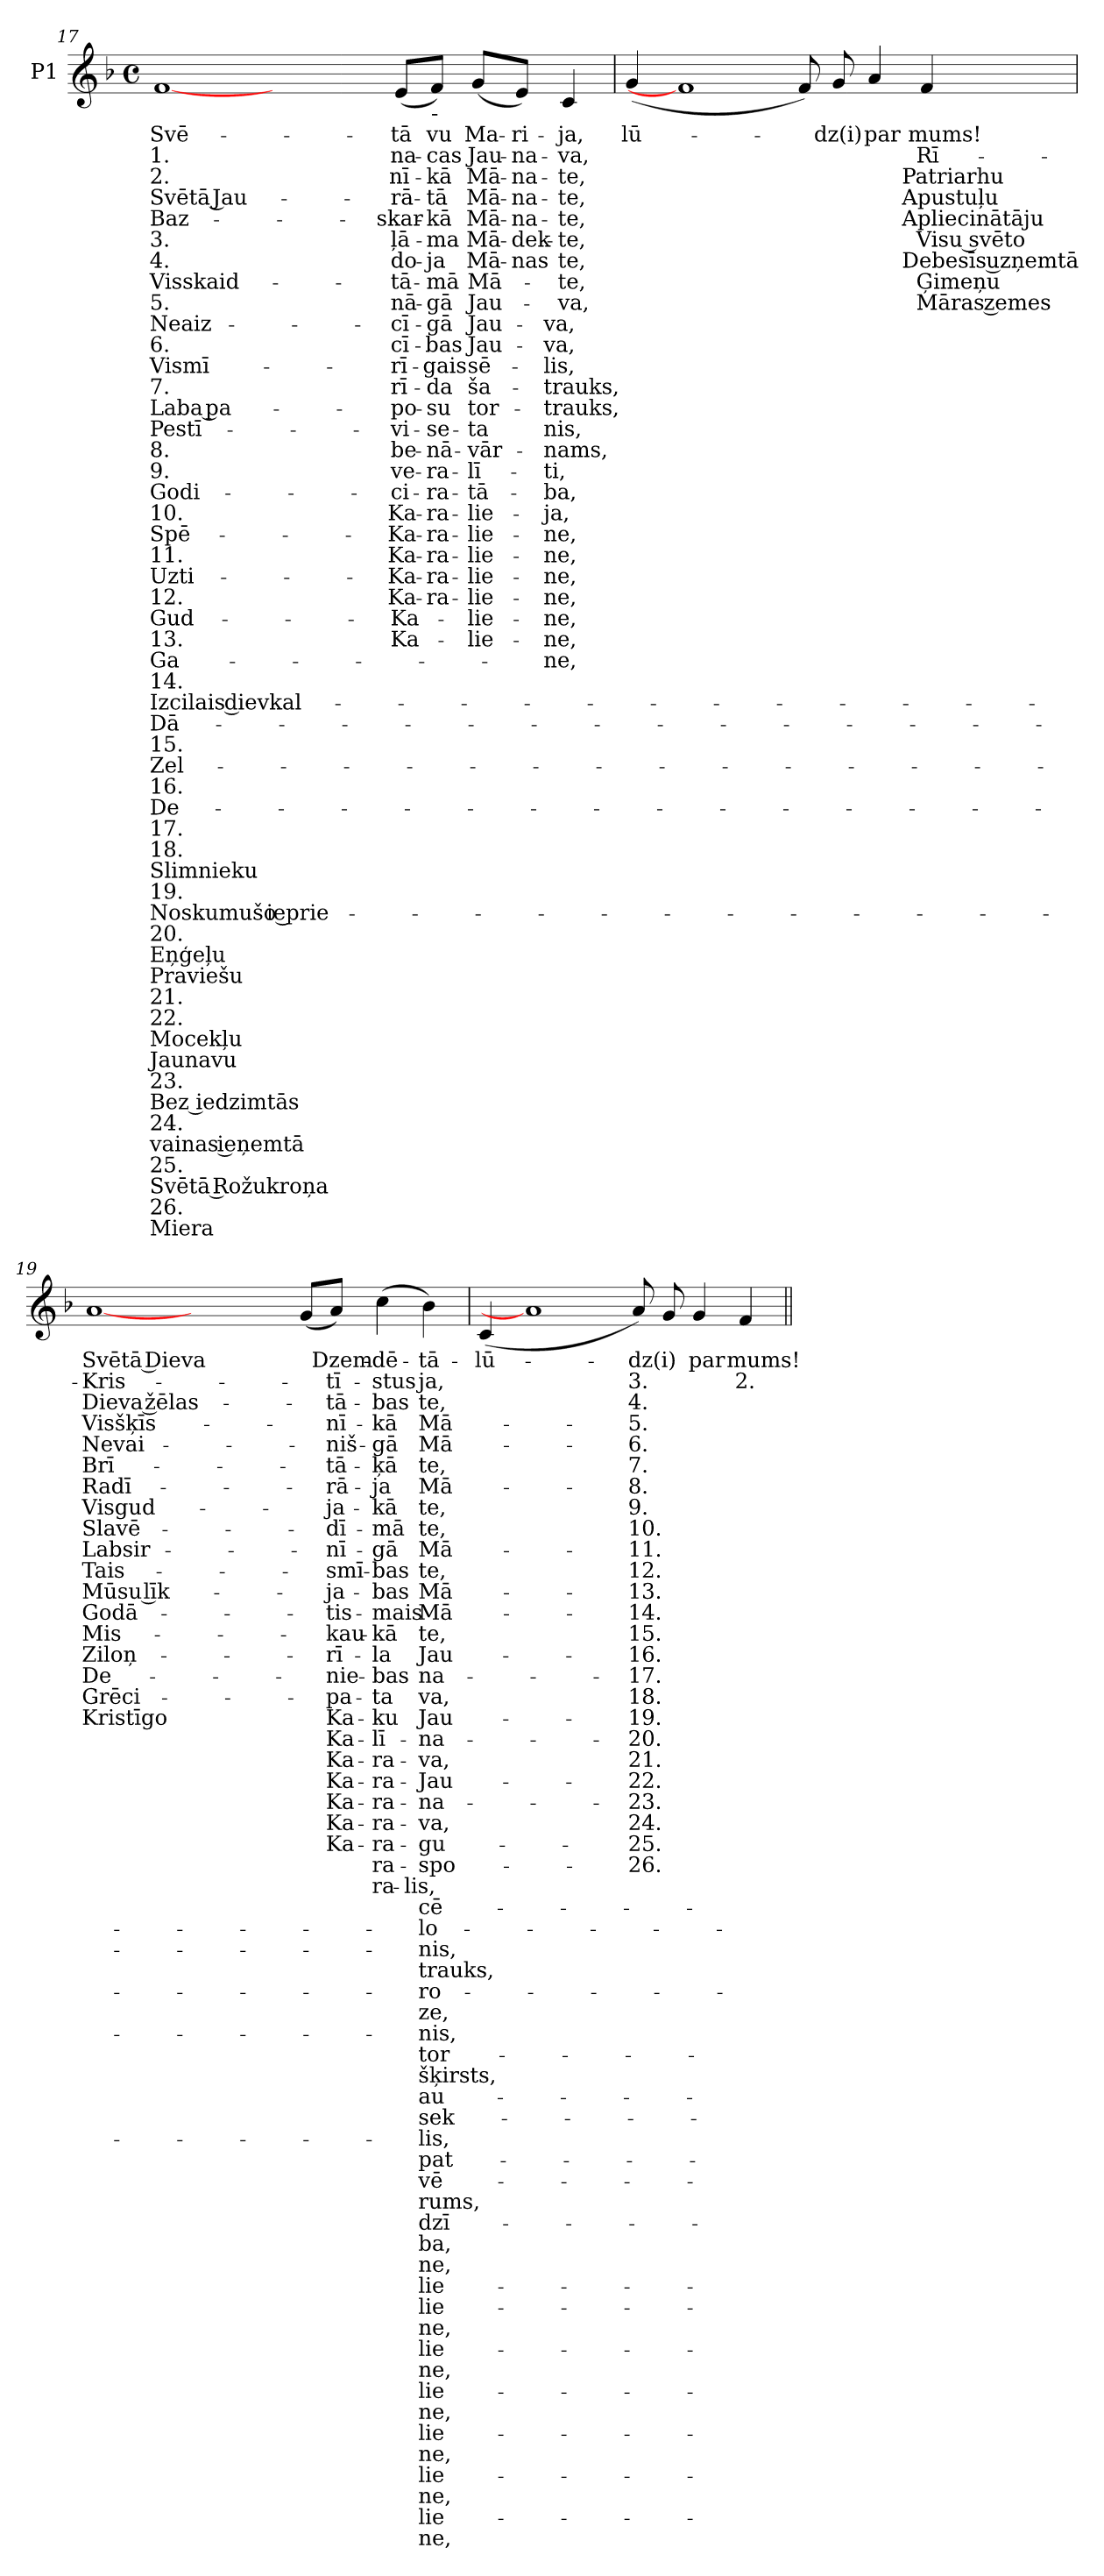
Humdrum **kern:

**kern	**text	**text	**text	**text	**text	**text	**text	**text	**text	**text	**text	**text	**text	**text	**text	**text	**text	**text	**text	**text	**text	**text	**text	**text	**text	**text	**text	**text	**text	**text	**text	**text	**text	**text	**text	**text	**text	**text	**text	**text	**text	**text	**text	**text	**text	**text	**text	**text	**text	**text	**text	**text	**text	**text	**text	**text	**text
*part1	*part1	*part1	*part1	*part1	*part1	*part1	*part1	*part1	*part1	*part1	*part1	*part1	*part1	*part1	*part1	*part1	*part1	*part1	*part1	*part1	*part1	*part1	*part1	*part1	*part1	*part1	*part1	*part1	*part1	*part1	*part1	*part1	*part1	*part1	*part1	*part1	*part1	*part1	*part1	*part1	*part1	*part1	*part1	*part1	*part1	*part1	*part1	*part1	*part1	*part1	*part1	*part1	*part1	*part1	*part1	*part1	*part1
*staff1	*staff1	*staff1	*staff1	*staff1	*staff1	*staff1	*staff1	*staff1	*staff1	*staff1	*staff1	*staff1	*staff1	*staff1	*staff1	*staff1	*staff1	*staff1	*staff1	*staff1	*staff1	*staff1	*staff1	*staff1	*staff1	*staff1	*staff1	*staff1	*staff1	*staff1	*staff1	*staff1	*staff1	*staff1	*staff1	*staff1	*staff1	*staff1	*staff1	*staff1	*staff1	*staff1	*staff1	*staff1	*staff1	*staff1	*staff1	*staff1	*staff1	*staff1	*staff1	*staff1	*staff1	*staff1	*staff1	*staff1	*staff1
*I"P1	*	*	*	*	*	*	*	*	*	*	*	*	*	*	*	*	*	*	*	*	*	*	*	*	*	*	*	*	*	*	*	*	*	*	*	*	*	*	*	*	*	*	*	*	*	*	*	*	*	*	*	*	*	*	*	*	*
!!LO:LB:g=z
*clefG2	*	*	*	*	*	*	*	*	*	*	*	*	*	*	*	*	*	*	*	*	*	*	*	*	*	*	*	*	*	*	*	*	*	*	*	*	*	*	*	*	*	*	*	*	*	*	*	*	*	*	*	*	*	*	*	*	*
*k[b-]	*	*	*	*	*	*	*	*	*	*	*	*	*	*	*	*	*	*	*	*	*	*	*	*	*	*	*	*	*	*	*	*	*	*	*	*	*	*	*	*	*	*	*	*	*	*	*	*	*	*	*	*	*	*	*	*	*
*F:	*	*	*	*	*	*	*	*	*	*	*	*	*	*	*	*	*	*	*	*	*	*	*	*	*	*	*	*	*	*	*	*	*	*	*	*	*	*	*	*	*	*	*	*	*	*	*	*	*	*	*	*	*	*	*	*	*
*M4/4	*	*	*	*	*	*	*	*	*	*	*	*	*	*	*	*	*	*	*	*	*	*	*	*	*	*	*	*	*	*	*	*	*	*	*	*	*	*	*	*	*	*	*	*	*	*	*	*	*	*	*	*	*	*	*	*	*
*met(c)	*	*	*	*	*	*	*	*	*	*	*	*	*	*	*	*	*	*	*	*	*	*	*	*	*	*	*	*	*	*	*	*	*	*	*	*	*	*	*	*	*	*	*	*	*	*	*	*	*	*	*	*	*	*	*	*	*
=17	=17	=17	=17	=17	=17	=17	=17	=17	=17	=17	=17	=17	=17	=17	=17	=17	=17	=17	=17	=17	=17	=17	=17	=17	=17	=17	=17	=17	=17	=17	=17	=17	=17	=17	=17	=17	=17	=17	=17	=17	=17	=17	=17	=17	=17	=17	=17	=17	=17	=17	=17	=17	=17	=17	=17	=17	=17
!	!LO:LY:b:color=#000000	!LO:LY:b:color=#000000	!LO:LY:b:color=#000000	!LO:LY:b:color=#000000	!LO:LY:b:color=#000000	!LO:LY:b:color=#000000	!LO:LY:b:color=#000000	!LO:LY:b:color=#000000	!LO:LY:b:color=#000000	!LO:LY:b:color=#000000	!LO:LY:b:color=#000000	!LO:LY:b:color=#000000	!LO:LY:b:color=#000000	!LO:LY:b:color=#000000	!LO:LY:b:color=#000000	!LO:LY:b:color=#000000	!LO:LY:b:color=#000000	!LO:LY:b:color=#000000	!LO:LY:b:color=#000000	!LO:LY:b:color=#000000	!LO:LY:b:color=#000000	!LO:LY:b:color=#000000	!LO:LY:b:color=#000000	!LO:LY:b:color=#000000	!LO:LY:b:color=#000000	!LO:LY:b:color=#000000	!LO:LY:b:color=#000000	!LO:LY:b:color=#000000	!LO:LY:b:color=#000000	!LO:LY:b:color=#000000	!LO:LY:b:color=#000000	!LO:LY:b:color=#000000	!LO:LY:b:color=#000000	!LO:LY:b:color=#000000	!LO:LY:b:color=#000000	!LO:LY:b:color=#000000	!LO:LY:b:color=#000000	!LO:LY:b:color=#000000	!LO:LY:b:color=#000000	!LO:LY:b:color=#000000	!LO:LY:b:color=#000000	!LO:LY:b:color=#000000	!LO:LY:b:color=#000000	!LO:LY:b:color=#000000	!LO:LY:b:color=#000000	!LO:LY:b:color=#000000	!LO:LY:b:color=#000000	!LO:LY:b:color=#000000	!LO:LY:b:color=#000000	!LO:LY:b:color=#000000	!LO:LY:b:color=#000000	!LO:LY:b:color=#000000	!LO:LY:b:color=#000000	!	!	!	!
[1fi	Svē-	1.	2.	Svētā Jau-	Baz-	3.	4.	Visskaid-	5.	Neaiz-	6.	-Vismī-	7.	Laba pa-	-Pestī-	8.	9.	-Godi-	10.	Spē-	11.	-Uzti-	12.	-Gud-	13.	-Ga-	14.	Izcilais dievkal-	-Dā-	15.	-Zel-	16.	De-	17.	18.	Slimnieku	19.	Noskumušo ieprie-	20.	Eņģeļu	Praviešu	21.	22.	Mocekļu	-Jaunavu	23.	Bez iedzimtās	24.	vainas ieņemtā	25.	-Svētā Rožukroņa	26.	-Miera	.	.	.	.
1ryy	.	.	.	.	.	.	.	.	.	.	.	.	.	.	.	.	.	.	.	.	.	.	.	.	.	.	.	.	.	.	.	.	.	.	.	.	.	.	.	.	.	.	.	.	.	.	.	.	.	.	.	.	.	.	.	.	.
!	!LO:LY:b:color=#000000	!LO:LY:b:color=#000000	!LO:LY:b:color=#000000	!LO:LY:b:color=#000000	!LO:LY:b:color=#000000	!LO:LY:b:color=#000000	!LO:LY:b:color=#000000	!LO:LY:b:color=#000000	!LO:LY:b:color=#000000	!LO:LY:b:color=#000000	!LO:LY:b:color=#000000	!LO:LY:b:color=#000000	!LO:LY:b:color=#000000	!LO:LY:b:color=#000000	!LO:LY:b:color=#000000	!LO:LY:b:color=#000000	!LO:LY:b:color=#000000	!LO:LY:b:color=#000000	!LO:LY:b:color=#000000	!LO:LY:b:color=#000000	!LO:LY:b:color=#000000	!LO:LY:b:color=#000000	!LO:LY:b:color=#000000	!LO:LY:b:color=#000000	!LO:LY:b:color=#000000	!	!	!	!	!	!	!	!	!	!	!	!	!	!	!	!	!	!	!	!	!	!	!	!	!	!	!	!	!	!	!	!
(8ei/L	-tā	-na-	-nī-	-rā-	-skar-	-ļā-	-do-	-tā-	-nā-	-cī-	-cī-	-rī-	-rī-	-po-	-vi-	-be-	-ve-	-ci-	-Ka-	-Ka-	-Ka-	-Ka-	-Ka-	-Ka-	-Ka-	.	.	.	.	.	.	.	.	.	.	.	.	.	.	.	.	.	.	.	.	.	.	.	.	.	.	.	.	.	.	.	.
!LO:TX:b:t=-	!	!	!	!	!	!	!	!	!	!	!	!	!	!	!	!	!	!	!	!	!	!	!	!	!	!	!	!	!	!	!	!	!	!	!	!	!	!	!	!	!	!	!	!	!	!	!	!	!	!	!	!	!	!	!	!	!
!	!LO:LY:b:color=#000000	!LO:LY:b:color=#000000	!LO:LY:b:color=#000000	!LO:LY:b:color=#000000	!LO:LY:b:color=#000000	!LO:LY:b:color=#000000	!LO:LY:b:color=#000000	!LO:LY:b:color=#000000	!LO:LY:b:color=#000000	!LO:LY:b:color=#000000	!LO:LY:b:color=#000000	!LO:LY:b:color=#000000	!LO:LY:b:color=#000000	!LO:LY:b:color=#000000	!LO:LY:b:color=#000000	!LO:LY:b:color=#000000	!LO:LY:b:color=#000000	!LO:LY:b:color=#000000	!LO:LY:b:color=#000000	!LO:LY:b:color=#000000	!LO:LY:b:color=#000000	!LO:LY:b:color=#000000	!LO:LY:b:color=#000000	!	!	!	!	!	!	!	!	!	!	!	!	!	!	!	!	!	!	!	!	!	!	!	!	!	!	!	!	!	!	!	!	!	!
8fi/J)	-vu	-cas	-kā	-tā	kā	ma	ja	-mā	gā	gā	bas	-gais	da	su	-se-	-nā-	-ra-	-ra-	-ra-	-ra-	-ra-	ra-	-ra-	.	.	.	.	.	.	.	.	.	.	.	.	.	.	.	.	.	.	.	.	.	.	.	.	.	.	.	.	.	.	.	.	.	.
!	!LO:LY:b:color=#000000	!LO:LY:b:color=#000000	!LO:LY:b:color=#000000	!LO:LY:b:color=#000000	!LO:LY:b:color=#000000	!LO:LY:b:color=#000000	!LO:LY:b:color=#000000	!LO:LY:b:color=#000000	!LO:LY:b:color=#000000	!LO:LY:b:color=#000000	!LO:LY:b:color=#000000	!LO:LY:b:color=#000000	!LO:LY:b:color=#000000	!LO:LY:b:color=#000000	!LO:LY:b:color=#000000	!LO:LY:b:color=#000000	!LO:LY:b:color=#000000	!LO:LY:b:color=#000000	!LO:LY:b:color=#000000	!LO:LY:b:color=#000000	!LO:LY:b:color=#000000	!LO:LY:b:color=#000000	!LO:LY:b:color=#000000	!LO:LY:b:color=#000000	!LO:LY:b:color=#000000	!	!	!	!	!	!	!	!	!	!	!	!	!	!	!	!	!	!	!	!	!	!	!	!	!	!	!	!	!	!	!	!
(8gi/L	Ma-	Jau-	Mā-	Mā-	Mā-	-Mā-	-Mā-	-Mā-	-Jau-	-Jau-	-Jau-	-sē-	-ša-	-tor-	-ta	vār-	-lī-	-tā-	-lie-	-lie-	-lie-	lie-	-lie-	-lie-	-lie-	.	.	.	.	.	.	.	.	.	.	.	.	.	.	.	.	.	.	.	.	.	.	.	.	.	.	.	.	.	.	.	.
!	!LO:LY:b:color=#000000	!LO:LY:b:color=#000000	!LO:LY:b:color=#000000	!LO:LY:b:color=#000000	!LO:LY:b:color=#000000	!LO:LY:b:color=#000000	!LO:LY:b:color=#000000	!	!	!	!	!	!	!	!	!	!	!	!	!	!	!	!	!	!	!	!	!	!	!	!	!	!	!	!	!	!	!	!	!	!	!	!	!	!	!	!	!	!	!	!	!	!	!	!	!	!
8ei/J)	-ri-	-na-	-na-	-na-	na-	-dek-	-nas	.	.	.	.	.	.	.	.	.	.	.	.	.	.	.	.	.	.	.	.	.	.	.	.	.	.	.	.	.	.	.	.	.	.	.	.	.	.	.	.	.	.	.	.	.	.	.	.	.	.
!	!LO:LY:b:color=#000000	!LO:LY:b:color=#000000	!LO:LY:b:color=#000000	!LO:LY:b:color=#000000	!LO:LY:b:color=#000000	!LO:LY:b:color=#000000	!LO:LY:b:color=#000000	!LO:LY:b:color=#000000	!LO:LY:b:color=#000000	!LO:LY:b:color=#000000	!LO:LY:b:color=#000000	!LO:LY:b:color=#000000	!LO:LY:b:color=#000000	!LO:LY:b:color=#000000	!LO:LY:b:color=#000000	!LO:LY:b:color=#000000	!LO:LY:b:color=#000000	!LO:LY:b:color=#000000	!LO:LY:b:color=#000000	!LO:LY:b:color=#000000	!LO:LY:b:color=#000000	!LO:LY:b:color=#000000	!LO:LY:b:color=#000000	!LO:LY:b:color=#000000	!LO:LY:b:color=#000000	!LO:LY:b:color=#000000	!	!	!	!	!	!	!	!	!	!	!	!	!	!	!	!	!	!	!	!	!	!	!	!	!	!	!	!	!	!	!
4ci/	-ja,	-va,	-te,	-te,	-te,	te,	te,	te,	va,	va,	va,	lis,	trauks,	trauks,	nis,	-nams,	ti,	ba,	ja,	ne,	ne,	ne,	ne,	ne,	ne,	ne,	.	.	.	.	.	.	.	.	.	.	.	.	.	.	.	.	.	.	.	.	.	.	.	.	.	.	.	.	.	.	.
=18	=18	=18	=18	=18	=18	=18	=18	=18	=18	=18	=18	=18	=18	=18	=18	=18	=18	=18	=18	=18	=18	=18	=18	=18	=18	=18	=18	=18	=18	=18	=18	=18	=18	=18	=18	=18	=18	=18	=18	=18	=18	=18	=18	=18	=18	=18	=18	=18	=18	=18	=18	=18	=18	=18	=18	=18	=18
!	!LO:LY:b:color=#000000	!	!	!	!	!	!	!	!	!	!	!	!	!	!	!	!	!	!	!	!	!	!	!	!	!	!	!	!	!	!	!	!	!	!	!	!	!	!	!	!	!	!	!	!	!	!	!	!	!	!	!	!	!	!	!	!
(4gi/	lū-	.	.	.	.	.	.	.	.	.	.	.	.	.	.	.	.	.	.	.	.	.	.	.	.	.	.	.	.	.	.	.	.	.	.	.	.	.	.	.	.	.	.	.	.	.	.	.	.	.	.	.	.	.	.	.	.
1fi]	.	.	.	.	.	.	.	.	.	.	.	.	.	.	.	.	.	.	.	.	.	.	.	.	.	.	.	.	.	.	.	.	.	.	.	.	.	.	.	.	.	.	.	.	.	.	.	.	.	.	.	.	.	.	.	.	.
8fi/)	.	.	.	.	.	.	.	.	.	.	.	.	.	.	.	.	.	.	.	.	.	.	.	.	.	.	.	.	.	.	.	.	.	.	.	.	.	.	.	.	.	.	.	.	.	.	.	.	.	.	.	.	.	.	.	.	.
!	!LO:LY:b:color=#000000	!	!	!	!	!	!	!	!	!	!	!	!	!	!	!	!	!	!	!	!	!	!	!	!	!	!	!	!	!	!	!	!	!	!	!	!	!	!	!	!	!	!	!	!	!	!	!	!	!	!	!	!	!	!	!	!
8gi/	-dz(i)	.	.	.	.	.	.	.	.	.	.	.	.	.	.	.	.	.	.	.	.	.	.	.	.	.	.	.	.	.	.	.	.	.	.	.	.	.	.	.	.	.	.	.	.	.	.	.	.	.	.	.	.	.	.	.	.
!	!LO:LY:b:color=#000000	!	!	!	!	!	!	!	!	!	!	!	!	!	!	!	!	!	!	!	!	!	!	!	!	!	!	!	!	!	!	!	!	!	!	!	!	!	!	!	!	!	!	!	!	!	!	!	!	!	!	!	!	!	!	!	!
4ai/	par	.	.	.	.	.	.	.	.	.	.	.	.	.	.	.	.	.	.	.	.	.	.	.	.	.	.	.	.	.	.	.	.	.	.	.	.	.	.	.	.	.	.	.	.	.	.	.	.	.	.	.	.	.	.	.	.
!	!LO:LY:b:color=#000000	!LO:LY:b:color=#000000	!LO:LY:b:color=#000000	!LO:LY:b:color=#000000	!LO:LY:b:color=#000000	!LO:LY:b:color=#000000	!LO:LY:b:color=#000000	!LO:LY:b:color=#000000	!LO:LY:b:color=#000000	!	!	!	!	!	!	!	!	!	!	!	!	!	!	!	!	!	!	!	!	!	!	!	!	!	!	!	!	!	!	!	!	!	!	!	!	!	!	!	!	!	!	!	!	!	!	!	!
4fi/	mums!	Rī-	Patriarhu	Apustuļu	Apliecinātāju	Visu svēto	Debesīs uzņemtā	Ģimeņu	Māras zemes	.	.	.	.	.	.	.	.	.	.	.	.	.	.	.	.	.	.	.	.	.	.	.	.	.	.	.	.	.	.	.	.	.	.	.	.	.	.	.	.	.	.	.	.	.	.	.	.
=19	=19	=19	=19	=19	=19	=19	=19	=19	=19	=19	=19	=19	=19	=19	=19	=19	=19	=19	=19	=19	=19	=19	=19	=19	=19	=19	=19	=19	=19	=19	=19	=19	=19	=19	=19	=19	=19	=19	=19	=19	=19	=19	=19	=19	=19	=19	=19	=19	=19	=19	=19	=19	=19	=19	=19	=19	=19
!	!LO:LY:b:color=#000000	!LO:LY:b:color=#000000	!LO:LY:b:color=#000000	!LO:LY:b:color=#000000	!LO:LY:b:color=#000000	!LO:LY:b:color=#000000	!LO:LY:b:color=#000000	!LO:LY:b:color=#000000	!LO:LY:b:color=#000000	!LO:LY:b:color=#000000	!LO:LY:b:color=#000000	!LO:LY:b:color=#000000	!LO:LY:b:color=#000000	!LO:LY:b:color=#000000	!LO:LY:b:color=#000000	!LO:LY:b:color=#000000	!LO:LY:b:color=#000000	!LO:LY:b:color=#000000	!	!	!	!	!	!	!	!	!	!	!	!	!	!	!	!	!	!	!	!	!	!	!	!	!	!	!	!	!	!	!	!	!	!	!	!	!	!	!
[1ai	Svētā Dieva	Kris-	Dieva žēlas-	Visšķīs-	Nevai-	-Brī-	-Radī-	-Visgud-	-Slavē-	-Labsir-	-Tais-	Mūsu līk-	-Godā-	-Mis-	-Ziloņ-	-De-	-Grēci-	-Kristīgo	.	.	.	.	.	.	.	.	.	.	.	.	.	.	.	.	.	.	.	.	.	.	.	.	.	.	.	.	.	.	.	.	.	.	.	.	.	.	.
1ryy	.	.	.	.	.	.	.	.	.	.	.	.	.	.	.	.	.	.	.	.	.	.	.	.	.	.	.	.	.	.	.	.	.	.	.	.	.	.	.	.	.	.	.	.	.	.	.	.	.	.	.	.	.	.	.	.	.
(8gi/L	.	.	.	.	.	.	.	.	.	.	.	.	.	.	.	.	.	.	.	.	.	.	.	.	.	.	.	.	.	.	.	.	.	.	.	.	.	.	.	.	.	.	.	.	.	.	.	.	.	.	.	.	.	.	.	.	.
!	!LO:LY:b:color=#000000	!LO:LY:b:color=#000000	!LO:LY:b:color=#000000	!LO:LY:b:color=#000000	!LO:LY:b:color=#000000	!LO:LY:b:color=#000000	!LO:LY:b:color=#000000	!LO:LY:b:color=#000000	!LO:LY:b:color=#000000	!LO:LY:b:color=#000000	!LO:LY:b:color=#000000	!LO:LY:b:color=#000000	!LO:LY:b:color=#000000	!LO:LY:b:color=#000000	!LO:LY:b:color=#000000	!LO:LY:b:color=#000000	!LO:LY:b:color=#000000	!LO:LY:b:color=#000000	!LO:LY:b:color=#000000	!LO:LY:b:color=#000000	!LO:LY:b:color=#000000	!LO:LY:b:color=#000000	!LO:LY:b:color=#000000	!LO:LY:b:color=#000000	!	!	!	!	!	!	!	!	!	!	!	!	!	!	!	!	!	!	!	!	!	!	!	!	!	!	!	!	!	!	!	!	!
8ai/J)	Dzem-	-tī-	-tā-	-nī-	-niš-	-tā-	-rā-	-ja-	-dī-	-nī-	-smī-	-ja-	-tis-	-kau-	-rī-	-nie-	-pa-	-Ka-	-Ka-	-Ka-	-Ka-	-Ka-	-Ka-	-Ka-	.	.	.	.	.	.	.	.	.	.	.	.	.	.	.	.	.	.	.	.	.	.	.	.	.	.	.	.	.	.	.	.	.
!	!LO:LY:b:color=#000000	!LO:LY:b:color=#000000	!LO:LY:b:color=#000000	!LO:LY:b:color=#000000	!LO:LY:b:color=#000000	!LO:LY:b:color=#000000	!LO:LY:b:color=#000000	!LO:LY:b:color=#000000	!LO:LY:b:color=#000000	!LO:LY:b:color=#000000	!LO:LY:b:color=#000000	!LO:LY:b:color=#000000	!LO:LY:b:color=#000000	!LO:LY:b:color=#000000	!LO:LY:b:color=#000000	!LO:LY:b:color=#000000	!LO:LY:b:color=#000000	!LO:LY:b:color=#000000	!LO:LY:b:color=#000000	!LO:LY:b:color=#000000	!LO:LY:b:color=#000000	!LO:LY:b:color=#000000	!LO:LY:b:color=#000000	!LO:LY:b:color=#000000	!LO:LY:b:color=#000000	!LO:LY:b:color=#000000	!	!	!	!	!	!	!	!	!	!	!	!	!	!	!	!	!	!	!	!	!	!	!	!	!	!	!	!	!	!	!
(4cci\	-dē-	-stus	-bas	-kā	-gā	-ķā	ja	kā	mā	gā	-bas	bas	-mais	kā	la	bas	ta	ku	-lī-	ra-	-ra-	-ra-	-ra-	-ra-	ra-	-ra-	.	.	.	.	.	.	.	.	.	.	.	.	.	.	.	.	.	.	.	.	.	.	.	.	.	.	.	.	.	.	.
!	!LO:LY:b:color=#000000	!LO:LY:b:color=#000000	!LO:LY:b:color=#000000	!LO:LY:b:color=#000000	!LO:LY:b:color=#000000	!LO:LY:b:color=#000000	!LO:LY:b:color=#000000	!LO:LY:b:color=#000000	!LO:LY:b:color=#000000	!LO:LY:b:color=#000000	!LO:LY:b:color=#000000	!LO:LY:b:color=#000000	!LO:LY:b:color=#000000	!LO:LY:b:color=#000000	!LO:LY:b:color=#000000	!LO:LY:b:color=#000000	!LO:LY:b:color=#000000	!LO:LY:b:color=#000000	!LO:LY:b:color=#000000	!LO:LY:b:color=#000000	!LO:LY:b:color=#000000	!LO:LY:b:color=#000000	!LO:LY:b:color=#000000	!LO:LY:b:color=#000000	!LO:LY:b:color=#000000	!LO:LY:b:color=#000000	!LO:LY:b:color=#000000	!LO:LY:b:color=#000000	!LO:LY:b:color=#000000	!LO:LY:b:color=#000000	!LO:LY:b:color=#000000	!LO:LY:b:color=#000000	!LO:LY:b:color=#000000	!LO:LY:b:color=#000000	!LO:LY:b:color=#000000	!LO:LY:b:color=#000000	!LO:LY:b:color=#000000	!LO:LY:b:color=#000000	!LO:LY:b:color=#000000	!LO:LY:b:color=#000000	!LO:LY:b:color=#000000	!LO:LY:b:color=#000000	!LO:LY:b:color=#000000	!LO:LY:b:color=#000000	!LO:LY:b:color=#000000	!LO:LY:b:color=#000000	!LO:LY:b:color=#000000	!LO:LY:b:color=#000000	!LO:LY:b:color=#000000	!LO:LY:b:color=#000000	!LO:LY:b:color=#000000	!LO:LY:b:color=#000000	!LO:LY:b:color=#000000	!LO:LY:b:color=#000000	!LO:LY:b:color=#000000	!LO:LY:b:color=#000000	!LO:LY:b:color=#000000
4b-i\)	-tā-	-ja,	-te,	Mā-	Mā-	-te,	Mā-	-te,	-te,	Mā-	te,	-Mā-	-Mā-	te,	-Jau-	-na-	va,	-Jau-	-na-	va,	-Jau-	-na-	va,	-gu-	spo-	lis,	-cē-	lo-	nis,	-trauks,	-ro-	ze,	nis,	-tor-	-šķirsts,	-au-	-sek-	lis,	-pat-	vē-	rums,	-dzī-	ba,	-ne,	-lie-	-lie-	ne,	-lie-	ne,	-lie-	ne,	-lie-	ne,	-lie-	ne,	-lie-	ne,
=20	=20	=20	=20	=20	=20	=20	=20	=20	=20	=20	=20	=20	=20	=20	=20	=20	=20	=20	=20	=20	=20	=20	=20	=20	=20	=20	=20	=20	=20	=20	=20	=20	=20	=20	=20	=20	=20	=20	=20	=20	=20	=20	=20	=20	=20	=20	=20	=20	=20	=20	=20	=20	=20	=20	=20	=20	=20
!	!LO:LY:b:color=#000000	!	!	!	!	!	!	!	!	!	!	!	!	!	!	!	!	!	!	!	!	!	!	!	!	!	!	!	!	!	!	!	!	!	!	!	!	!	!	!	!	!	!	!	!	!	!	!	!	!	!	!	!	!	!	!	!
(4ci/	lū-	.	.	.	.	.	.	.	.	.	.	.	.	.	.	.	.	.	.	.	.	.	.	.	.	.	.	.	.	.	.	.	.	.	.	.	.	.	.	.	.	.	.	.	.	.	.	.	.	.	.	.	.	.	.	.	.
1ai]	.	.	.	.	.	.	.	.	.	.	.	.	.	.	.	.	.	.	.	.	.	.	.	.	.	.	.	.	.	.	.	.	.	.	.	.	.	.	.	.	.	.	.	.	.	.	.	.	.	.	.	.	.	.	.	.	.
!	!LO:LY:b:color=#000000	!LO:LY:b:color=#000000	!LO:LY:b:color=#000000	!LO:LY:b:color=#000000	!LO:LY:b:color=#000000	!LO:LY:b:color=#000000	!LO:LY:b:color=#000000	!LO:LY:b:color=#000000	!LO:LY:b:color=#000000	!LO:LY:b:color=#000000	!LO:LY:b:color=#000000	!LO:LY:b:color=#000000	!LO:LY:b:color=#000000	!LO:LY:b:color=#000000	!LO:LY:b:color=#000000	!LO:LY:b:color=#000000	!LO:LY:b:color=#000000	!LO:LY:b:color=#000000	!LO:LY:b:color=#000000	!LO:LY:b:color=#000000	!LO:LY:b:color=#000000	!LO:LY:b:color=#000000	!LO:LY:b:color=#000000	!LO:LY:b:color=#000000	!LO:LY:b:color=#000000	!	!	!	!	!	!	!	!	!	!	!	!	!	!	!	!	!	!	!	!	!	!	!	!	!	!	!	!	!	!	!	!
8ai/)	-dz(i)	3.	4.	5.	6.	7.	8.	9.	10.	11.	12.	13.	14.	15.	16.	17.	18.	19.	20.	21.	22.	23.	24.	25.	26.	.	.	.	.	.	.	.	.	.	.	.	.	.	.	.	.	.	.	.	.	.	.	.	.	.	.	.	.	.	.	.	.
8gi/	.	.	.	.	.	.	.	.	.	.	.	.	.	.	.	.	.	.	.	.	.	.	.	.	.	.	.	.	.	.	.	.	.	.	.	.	.	.	.	.	.	.	.	.	.	.	.	.	.	.	.	.	.	.	.	.	.
!	!LO:LY:b:color=#000000	!	!	!	!	!	!	!	!	!	!	!	!	!	!	!	!	!	!	!	!	!	!	!	!	!	!	!	!	!	!	!	!	!	!	!	!	!	!	!	!	!	!	!	!	!	!	!	!	!	!	!	!	!	!	!	!
4gi/	par	.	.	.	.	.	.	.	.	.	.	.	.	.	.	.	.	.	.	.	.	.	.	.	.	.	.	.	.	.	.	.	.	.	.	.	.	.	.	.	.	.	.	.	.	.	.	.	.	.	.	.	.	.	.	.	.
!	!LO:LY:b:color=#000000	!LO:LY:b:color=#000000	!	!	!	!	!	!	!	!	!	!	!	!	!	!	!	!	!	!	!	!	!	!	!	!	!	!	!	!	!	!	!	!	!	!	!	!	!	!	!	!	!	!	!	!	!	!	!	!	!	!	!	!	!	!	!
4fi/	mums!	2.	.	.	.	.	.	.	.	.	.	.	.	.	.	.	.	.	.	.	.	.	.	.	.	.	.	.	.	.	.	.	.	.	.	.	.	.	.	.	.	.	.	.	.	.	.	.	.	.	.	.	.	.	.	.	.
=||	=||	=||	=||	=||	=||	=||	=||	=||	=||	=||	=||	=||	=||	=||	=||	=||	=||	=||	=||	=||	=||	=||	=||	=||	=||	=||	=||	=||	=||	=||	=||	=||	=||	=||	=||	=||	=||	=||	=||	=||	=||	=||	=||	=||	=||	=||	=||	=||	=||	=||	=||	=||	=||	=||	=||	=||	=||
*-	*-	*-	*-	*-	*-	*-	*-	*-	*-	*-	*-	*-	*-	*-	*-	*-	*-	*-	*-	*-	*-	*-	*-	*-	*-	*-	*-	*-	*-	*-	*-	*-	*-	*-	*-	*-	*-	*-	*-	*-	*-	*-	*-	*-	*-	*-	*-	*-	*-	*-	*-	*-	*-	*-	*-	*-	*-
